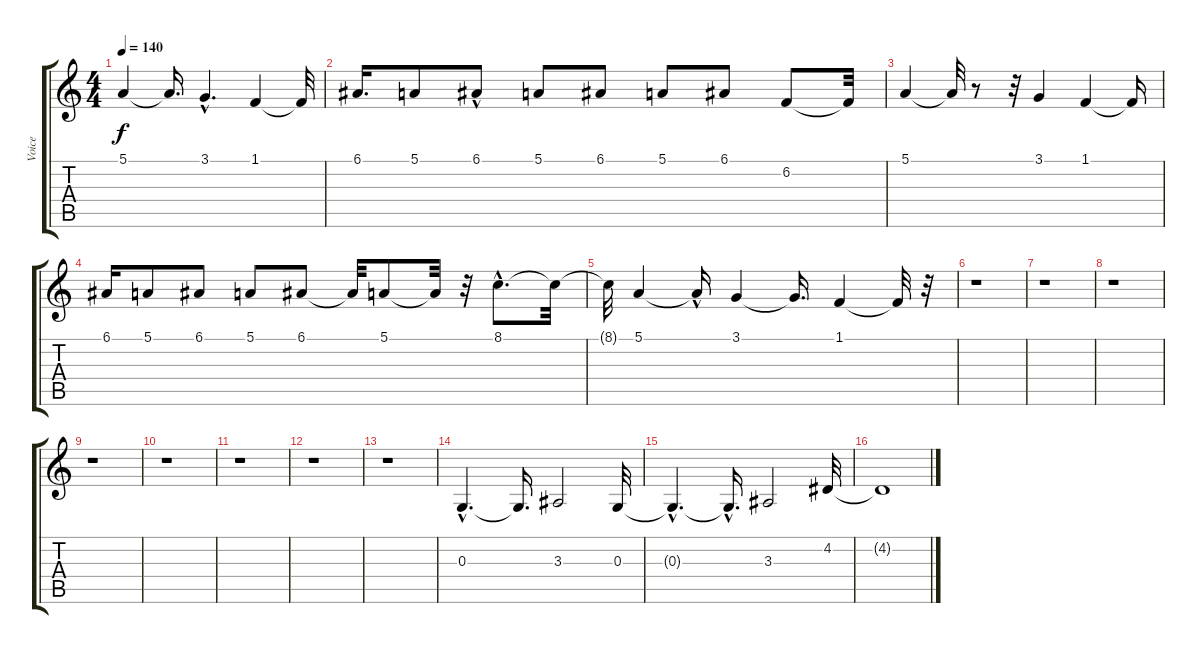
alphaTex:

\track ("Voice" "Voice") {instrument tremolostrings}
\staff {score tabs}
\tuning (E4 B3 G3 D3 A2 E2) {hide}
\ts (4 4)
\tempo 140
\clef g2
\ks c
5.1{t}.4{dy f} 5.1{t}.16{d} 3.1{hac}.4{d} 1.1.4 1.1{t}.32 |
6.1.16{d} 5.1.8 6.1{hac}.8 5.1.8 6.1.8 5.1.8 6.1.8 6.2.8 6.2{t}.32 |
5.1.4 5.1{t}.32 r.8 r.32 3.1.4 1.1.4 1.1{t}.16 |
6.1.16 5.1.8 6.1.8 5.1.8 6.1.8 6.1{t}.32 5.1.8 5.1{t}.32 r.32 8.1{hac}.8{d} 8.1{t}.32 |
8.1{t}.32 5.1.4 5.1{hac t}.16 3.1.4 3.1{t}.16{d} 1.1.4 1.1{t}.32 r.32 |
r.1 |
r.1 |
r.1 |
r.1 |
r.1 |
r.1 |
r.1 |
r.1 |
0.3{hac}.4{d} 0.3{t}.16{d} 3.3.2 0.3.32 |
0.3{hac t}.4{d} 0.3{hac t}.16{d} 3.3.2 4.2.32 |
4.2{t}.1
